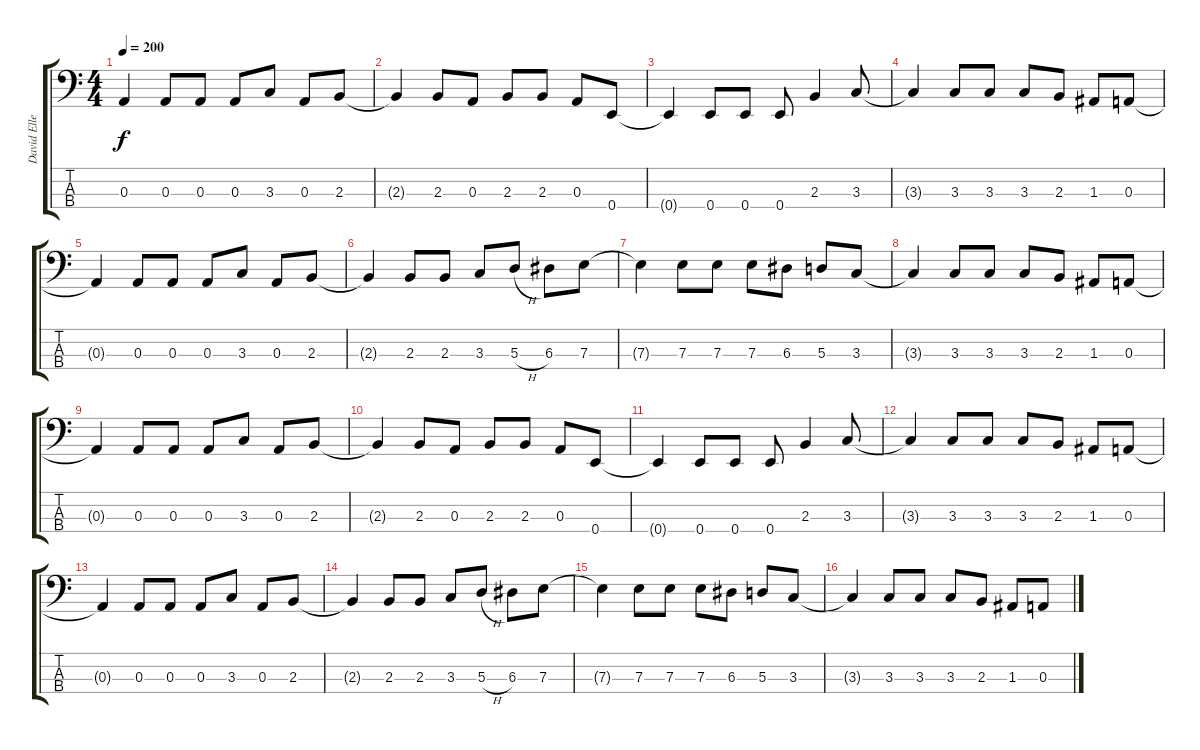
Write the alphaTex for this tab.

\track ("David Ellefson" "David Elle") {instrument electricbasspick}
\staff {score tabs}
\tuning (G2 D2 A1 E1) {hide}
\ts (4 4)
\tempo 200
\clef f4
\ks c
0.3{t}.4{dy f} 0.3.8 0.3.8 0.3.8 3.3.8 0.3.8 2.3.8 |
2.3{t}.4 2.3.8 0.3.8 2.3.8 2.3.8 0.3.8 0.4.8 |
0.4{t}.4 0.4.8 0.4.8 0.4.8 2.3.4 3.3.8 |
3.3{t}.4 3.3.8 3.3.8 3.3.8 2.3.8 1.3.8 0.3.8 |
0.3{t}.4 0.3.8 0.3.8 0.3.8 3.3.8 0.3.8 2.3.8 |
2.3{t}.4 2.3.8 2.3.8 3.3.8 5.3{h}.8 6.3.8 7.3.8 |
7.3{t}.4 7.3.8 7.3.8 7.3.8 6.3.8 5.3.8 3.3.8 |
3.3{t}.4 3.3.8 3.3.8 3.3.8 2.3.8 1.3.8 0.3.8 |
0.3{t}.4 0.3.8 0.3.8 0.3.8 3.3.8 0.3.8 2.3.8 |
2.3{t}.4 2.3.8 0.3.8 2.3.8 2.3.8 0.3.8 0.4.8 |
0.4{t}.4 0.4.8 0.4.8 0.4.8 2.3.4 3.3.8 |
3.3{t}.4 3.3.8 3.3.8 3.3.8 2.3.8 1.3.8 0.3.8 |
0.3{t}.4 0.3.8 0.3.8 0.3.8 3.3.8 0.3.8 2.3.8 |
2.3{t}.4 2.3.8 2.3.8 3.3.8 5.3{h}.8 6.3.8 7.3.8 |
7.3{t}.4 7.3.8 7.3.8 7.3.8 6.3.8 5.3.8 3.3.8 |
3.3{t}.4 3.3.8 3.3.8 3.3.8 2.3.8 1.3.8 0.3.8
